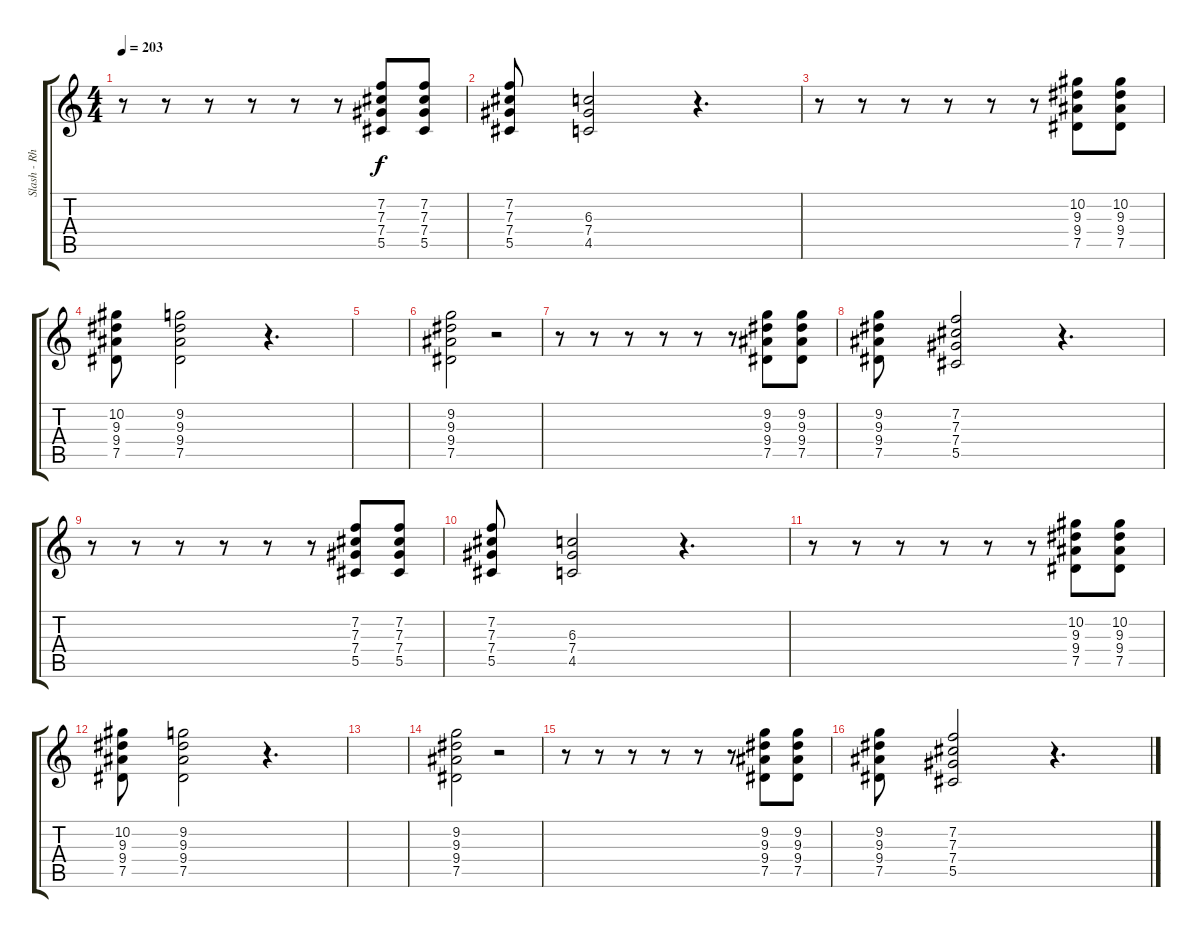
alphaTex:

\track ("Slash - Rhythm" "Slash - Rh") {instrument distortionguitar}
\staff {score tabs}
\tuning (Eb4 Bb3 Gb3 Db3 Ab2 Eb2) {hide}
\ts (4 4)
\tempo 203
\clef g2
\ks c
r.8{dy f} r.8 r.8 r.8 r.8 r.8 (7.2 7.3 7.4 5.5).8 (7.2 7.3 7.4 5.5).8 |
(7.2 7.3 7.4 5.5).8 (6.3 7.4 4.5).2 r.4{d} |
r.8 r.8 r.8 r.8 r.8 r.8 (10.2 9.3 9.4 7.5).8 (10.2 9.3 9.4 7.5).8 |
(10.2 9.3 9.4 7.5).8 (9.2 9.3 9.4 7.5).2 r.4{d} |
|
(9.2 9.3 9.4 7.5).2 r.2 |
r.8 r.8 r.8 r.8 r.8 r.8 (9.2 9.3 9.4 7.5).8 (9.2 9.3 9.4 7.5).8 |
(9.2 9.3 9.4 7.5).8 (7.2 7.3 7.4 5.5).2 r.4{d} |
r.8 r.8 r.8 r.8 r.8 r.8 (7.2 7.3 7.4 5.5).8 (7.2 7.3 7.4 5.5).8 |
(7.2 7.3 7.4 5.5).8 (6.3 7.4 4.5).2 r.4{d} |
r.8 r.8 r.8 r.8 r.8 r.8 (10.2 9.3 9.4 7.5).8 (10.2 9.3 9.4 7.5).8 |
(10.2 9.3 9.4 7.5).8 (9.2 9.3 9.4 7.5).2 r.4{d} |
|
(9.2 9.3 9.4 7.5).2 r.2 |
r.8 r.8 r.8 r.8 r.8 r.8 (9.2 9.3 9.4 7.5).8 (9.2 9.3 9.4 7.5).8 |
(9.2 9.3 9.4 7.5).8 (7.2 7.3 7.4 5.5).2 r.4{d}
